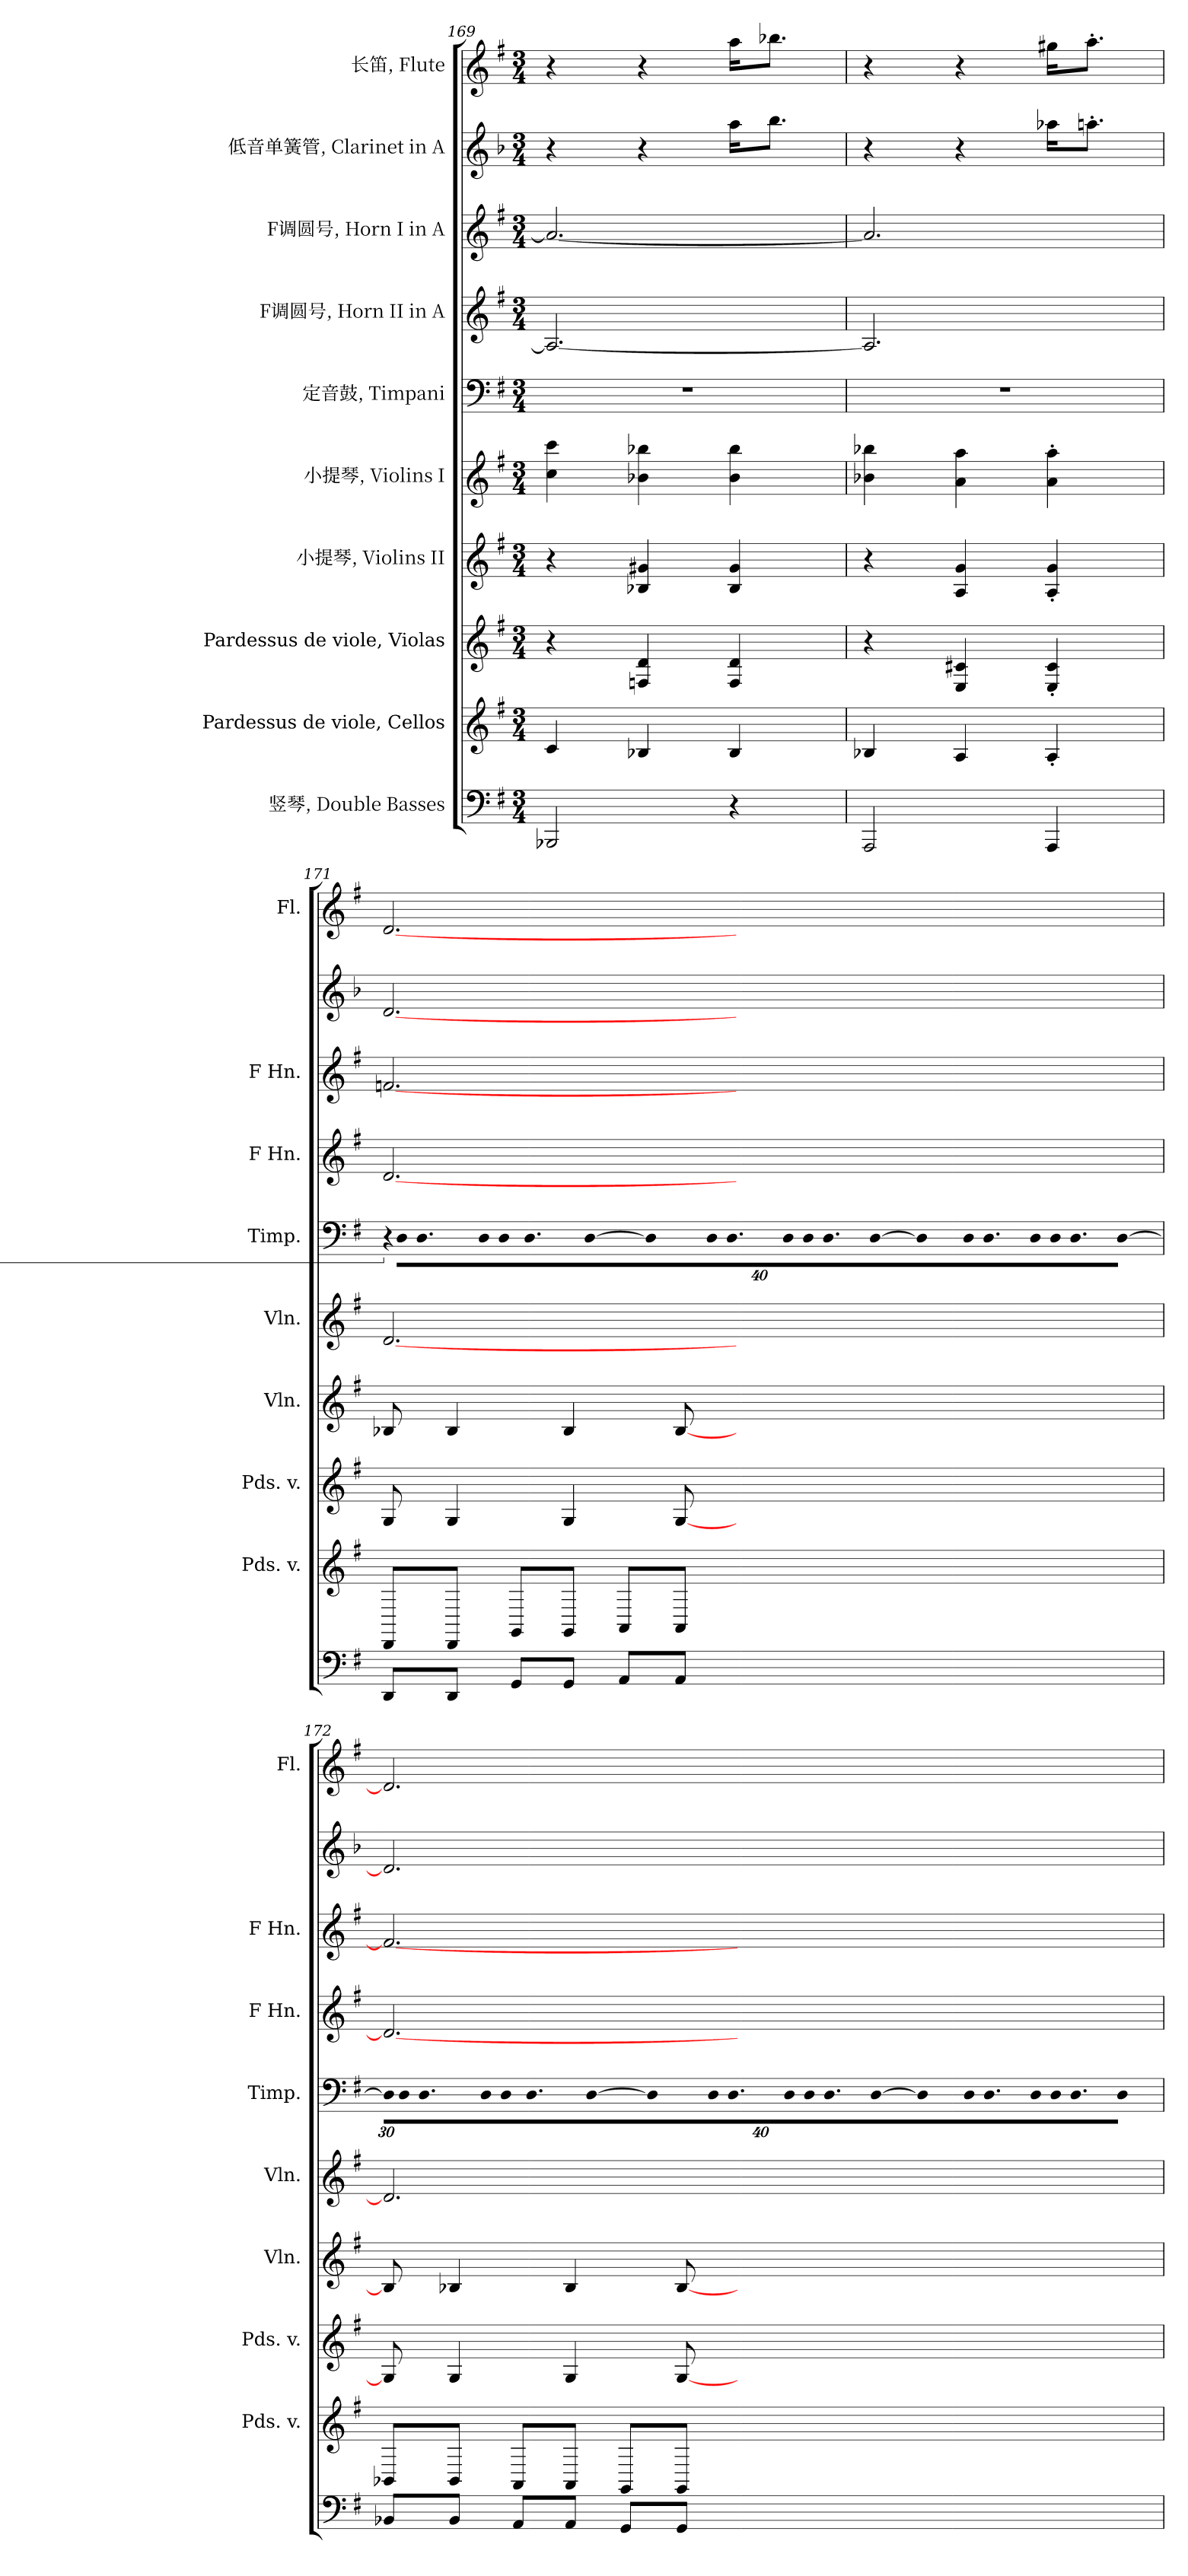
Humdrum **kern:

**kern	**kern	**kern	**kern	**kern	**kern	**kern	**kern	**kern	**kern
*part10	*part9	*part8	*part7	*part6	*part5	*part4	*part3	*part2	*part1
*staff10	*staff9	*staff8	*staff7	*staff6	*staff5	*staff4	*staff3	*staff2	*staff1
*I"竖琴, Double Basses	*I"Pardessus de viole, Cellos	*I"Pardessus de viole, Violas	*I"小提琴, Violins II	*I"小提琴, Violins I	*I"定音鼓, Timpani	*I"F调圆号, Horn II in A	*I"F调圆号, Horn I in A	*I"低音单簧管, Clarinet in A	*I"长笛, Flute
*	*I'Pds. v.	*I'Pds. v.	*I'Vln.	*I'Vln.	*I'Timp.	*I'F Hn.	*I'F Hn.	*	*I'Fl.
*clefF4	*clefG2	*clefG2	*clefG2	*clefG2	*clefF4	*clefG2	*clefG2	*clefG2	*clefG2
*	*	*	*	*	*	*ITrd4c7	*ITrd4c7	*ITrd8c14	*
*k[f#]	*k[f#]	*k[f#]	*k[f#]	*k[f#]	*k[f#]	*k[]	*k[]	*k[b-]	*k[f#]
*M3/4	*M3/4	*M3/4	*M3/4	*M3/4	*M3/4	*M3/4	*M3/4	*M3/4	*M3/4
=169	=169	=169	=169	=169	=169	=169	=169	=169	=169
2BBB-X/	4c/	4r	4r	4cc\ 4ccc\	2.r	2.D/_	2.d/_	4r	4r
.	4B-X/	4Fn/ 4d/	4B-X/ 4g#X/	4b-X\ 4bb-X\	.	.	.	4r	4r
4r	4B-/	4F/ 4d/	4B-/ 4g#/	4b-\ 4bb-\	.	.	.	16a\KL	16aa\KL
.	.	.	.	.	.	.	.	8.b-\J	8.bb-X\J
=170	=170	=170	=170	=170	=170	=170	=170	=170	=170
*	*	*	*	*	*	*	*	*	*MM180
2AAA/	4B-X/	4r	4r	4b-X\ 4bb-X\	2.r	2.D/]	2.d/]	4r	4r
*	*	*	*	*	*	*	*	*	*MM170
.	4A/	4E/ 4c#X/	4A/ 4g/	4a\ 4aa\	.	.	.	4r	4r
*	*	*	*	*	*	*	*	*	*MM160
4AAA/	4A'/	4E/' 4c#/'	4A/' 4g/'	4a\' 4aa\'	.	.	.	16a-X\KL	16gg#X\KL
.	.	.	.	.	.	.	.	8.an'\J	8.aa'\J
!!LO:PB:g=z
=171	=171	=171	=171	=171	=171	=171	=171	=171	=171
*	*	*	*	*	*	*	*	*	*MM124
!	!	!	!	!	!LO:N:vis=64	!	!	!	!
8DD/L	8DD/L	8G/	8B-X/	[2.d/	960%17r	[2.G/	[2.B-X/	[2.D/	[2.d/
!	!	!	!	!	!LO:N:vis=32	!	!	!	!
.	.	.	.	.	640%23D\LLL	.	.	.	.
!	!	!	!	!	!LO:N:vis=32.	!	!	!	!
.	.	.	.	.	1920%103D\	.	.	.	.
!	!	!	!	!	!LO:N:vis=32	!	!	!	!
.	.	.	.	.	640%23D\	.	.	.	.
8DD/J	8DD/J	4G/	4B-/	.	.	.	.	.	.
!	!	!	!	!	!LO:N:vis=32	!	!	!	!
.	.	.	.	.	640%23D\	.	.	.	.
!	!	!	!	!	!LO:N:vis=32.	!	!	!	!
.	.	.	.	.	1920%103D\	.	.	.	.
!	!	!	!	!	!LO:N:vis=256%9	!	!	!	!
.	.	.	.	.	[960%17D\L	.	.	.	.
8GG/L	8GG/L	.	.	.	.	.	.	.	.
*	*	*	*	*	*Xbrackettup	*	*	*	*
!	!	!	!	!	!LO:N:vis=256%9	!	!	!	!
.	.	.	.	.	960%17D\J]	.	.	.	.
!	!	!	!	!	!LO:N:vis=32	!	!	!	!
.	.	.	.	.	640%23D\	.	.	.	.
!	!	!	!	!	!LO:N:vis=32.	!	!	!	!
.	.	.	.	.	1920%103D\	.	.	.	.
!	!	!	!	!	!LO:N:vis=32	!	!	!	!
.	.	.	.	.	640%23D\	.	.	.	.
8GG/J	8GG/J	4G/	4B-/	.	.	.	.	.	.
!	!	!	!	!	!LO:N:vis=32	!	!	!	!
.	.	.	.	.	640%23D\	.	.	.	.
!	!	!	!	!	!LO:N:vis=32.	!	!	!	!
.	.	.	.	.	1920%103D\	.	.	.	.
!	!	!	!	!	!LO:N:vis=256%9	!	!	!	!
.	.	.	.	.	[960%17D\L	.	.	.	.
8AA/L	8AA/L	.	.	.	.	.	.	.	.
!	!	!	!	!	!LO:N:vis=256%9	!	!	!	!
.	.	.	.	.	960%17D\J]	.	.	.	.
!	!	!	!	!	!LO:N:vis=32	!	!	!	!
.	.	.	.	.	640%23D\	.	.	.	.
!	!	!	!	!	!LO:N:vis=32.	!	!	!	!
.	.	.	.	.	1920%103D\	.	.	.	.
!	!	!	!	!	!LO:N:vis=32	!	!	!	!
.	.	.	.	.	640%23D\	.	.	.	.
8AA/J	8AA/J	[8G/	[8B-/	.	.	.	.	.	.
!	!	!	!	!	!LO:N:vis=32	!	!	!	!
.	.	.	.	.	640%23D\	.	.	.	.
!	!	!	!	!	!LO:N:vis=32.	!	!	!	!
.	.	.	.	.	1920%103D\	.	.	.	.
!	!	!	!	!	!LO:N:vis=256%9	!	!	!	!
.	.	.	.	.	[960%17D\JJJk	.	.	.	.
640ryy	640ryy	640ryy	640ryy	640ryy	.	640ryy	640ryy	640ryy	640ryy
!!LO:PB:g=z
=172	=172	=172	=172	=172	=172	=172	=172	=172	=172
!	!	!	!	!	!LO:N:vis=256%9	!	!	!	!
8BB-X/L	8BB-X/L	8G/]	8B-/]	2.d/]	960%17D\KLLL]	2.G/_	2.B-/_	2.D/]	2.d/]
!	!	!	!	!	!LO:N:vis=32	!	!	!	!
.	.	.	.	.	640%23D\	.	.	.	.
!	!	!	!	!	!LO:N:vis=32.	!	!	!	!
.	.	.	.	.	1920%103D\	.	.	.	.
!	!	!	!	!	!LO:N:vis=32	!	!	!	!
.	.	.	.	.	640%23D\	.	.	.	.
8BB-/J	8BB-/J	4G/	4B-X/	.	.	.	.	.	.
!	!	!	!	!	!LO:N:vis=32	!	!	!	!
.	.	.	.	.	640%23D\	.	.	.	.
!	!	!	!	!	!LO:N:vis=32.	!	!	!	!
.	.	.	.	.	1920%103D\	.	.	.	.
!	!	!	!	!	!LO:N:vis=256%9	!	!	!	!
.	.	.	.	.	[960%17D\L	.	.	.	.
8AA/L	8AA/L	.	.	.	.	.	.	.	.
!	!	!	!	!	!LO:N:vis=256%9	!	!	!	!
.	.	.	.	.	960%17D\J]	.	.	.	.
!	!	!	!	!	!LO:N:vis=32	!	!	!	!
.	.	.	.	.	640%23D\	.	.	.	.
!	!	!	!	!	!LO:N:vis=32.	!	!	!	!
.	.	.	.	.	1920%103D\	.	.	.	.
!	!	!	!	!	!LO:N:vis=32	!	!	!	!
.	.	.	.	.	640%23D\	.	.	.	.
8AA/J	8AA/J	4G/	4B-/	.	.	.	.	.	.
!	!	!	!	!	!LO:N:vis=32	!	!	!	!
.	.	.	.	.	640%23D\	.	.	.	.
!	!	!	!	!	!LO:N:vis=32.	!	!	!	!
.	.	.	.	.	1920%103D\	.	.	.	.
!	!	!	!	!	!LO:N:vis=256%9	!	!	!	!
.	.	.	.	.	[960%17D\L	.	.	.	.
8GG/L	8GG/L	.	.	.	.	.	.	.	.
!	!	!	!	!	!LO:N:vis=256%9	!	!	!	!
.	.	.	.	.	960%17D\J]	.	.	.	.
!	!	!	!	!	!LO:N:vis=32	!	!	!	!
.	.	.	.	.	640%23D\	.	.	.	.
!	!	!	!	!	!LO:N:vis=32.	!	!	!	!
.	.	.	.	.	1920%103D\	.	.	.	.
!	!	!	!	!	!LO:N:vis=32	!	!	!	!
.	.	.	.	.	640%23D\	.	.	.	.
8GG/J	8GG/J	[8G/	[8B-/	.	.	.	.	.	.
!	!	!	!	!	!LO:N:vis=32	!	!	!	!
.	.	.	.	.	640%23D\	.	.	.	.
!	!	!	!	!	!LO:N:vis=32.	!	!	!	!
.	.	.	.	.	1920%103D\	.	.	.	.
!	!	!	!	!	!LO:N:vis=256%9	!	!	!	!
.	.	.	.	.	[960%17D\JJJk	.	.	.	.
640ryy	640ryy	640ryy	640ryy	640ryy	.	640ryy	640ryy	640ryy	640ryy
=	=	=	=	=	=	=	=	=	=
*-	*-	*-	*-	*-	*-	*-	*-	*-	*-
